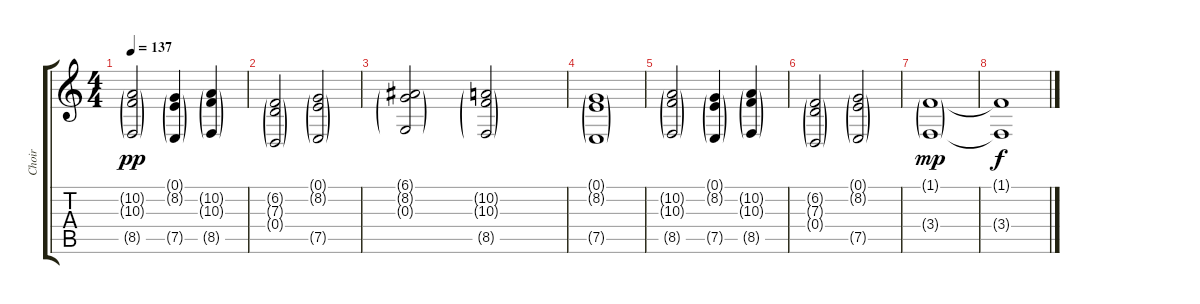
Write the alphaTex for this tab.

\track ("Choir" "Choir") {instrument choiraahs}
\staff {score tabs}
\tuning (E4 B3 G3 D3 A2 E2) {hide}
\ts (4 4)
\tempo 137
\clef g2
\ks c
(10.2{g} 10.3{g} 8.5{g}).2{dy pp} (0.1{g} 8.2{g} 7.5{g}).4 (10.2{g} 10.3{g} 8.5{g}).4 |
(6.2{g} 7.3{g} 0.4{g}).2 (0.1{g} 8.2{g} 7.5{g}).2 |
(6.1{g} 8.2{g} 0.3{g}).2 (10.2{g} 10.3{g} 8.5{g}).2 |
(0.1{g} 8.2{g} 7.5{g}).1 |
(10.2{g} 10.3{g} 8.5{g}).2 (0.1{g} 8.2{g} 7.5{g}).4 (10.2{g} 10.3{g} 8.5{g}).4 |
(6.2{g} 7.3{g} 0.4{g}).2 (0.1{g} 8.2{g} 7.5{g}).2 |
(1.1{g} 3.4{g}).1{dy mp} |
(1.1{t} 3.4{t}).1{dy f}
